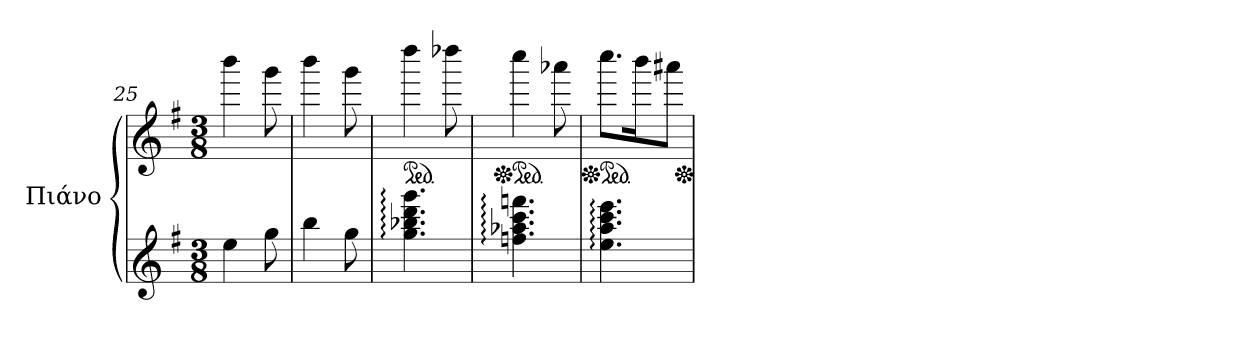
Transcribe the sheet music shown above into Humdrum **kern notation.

**kern	**kern
*part1	*part1
*staff2	*staff1
*I"Πιάνο	*
*clefG2	*clefG2
*k[f#]	*k[f#]
*M3/8	*M3/8
=25	=25
4ee\	4bbb\
8gg\	8ggg\
=26	=26
4bb\	4bbb\
8gg\	8ggg\
=27	=27
*	*ped
4.gg\: 4.bb-X\: 4.ddd\: 4.ggg\:	4dddd\
.	8dddd-X\
!!LO:LB:g=z
=28	=28
*	*Xped
*	*ped
4.ffn\: 4.aa-X\: 4.ccc\: 4.fffn\:	4cccc\
.	8aaa-X\
=29	=29
*	*Xped
*	*ped
4.ee\: 4.aa\: 4.ccc\: 4.eee\:	8.cccc\L
.	16bbb\K
.	8aaa#X\J
*	*Xped
=	=
*-	*-
